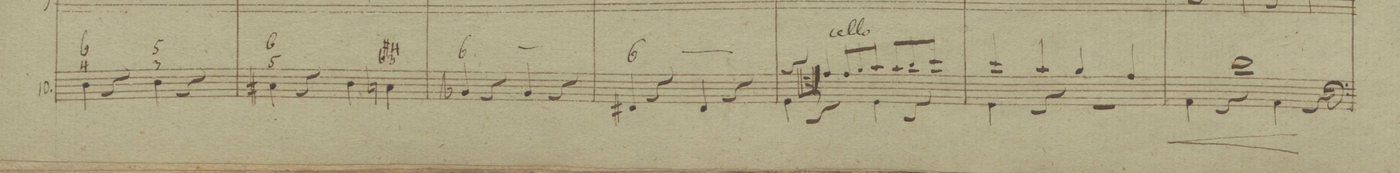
**kern	**fba	**dynam
*I"Organo et Baſso	*	*
*clefF4	*	*
*k[b-]	*	*
*met(c|)	*	*
*M2/2	*	*
4D\	6 4	.
4r	.	.
4D\	5 3	.
4r	.	.
=64	=64	=64
4C#X\	6 5	.
4r	.	.
4D\	.	.
4Cn\	#4 -3	.
=65	=65	=65
4BB-X/	6_	.
4r	.	.
4BB-/	.	.
4r	.	.
=66	=66	=66
4FF#X/	6_	.
4r	.	.
4FF#/	.	.
4r	.	.
.	X	.
=67	=67	=67
*^	*	*
4rc	4GG\	.	.
4e/	4rFF	.	.
12e/L	4GG\	.	.
12f/	.	.	.
12g/J	.	.	.
12g/L	4rFF	.	.
12a/	.	.	.
12b-/J	.	.	.
=68	=68	=68	=68
4b-/	4GG\	.	.
4g/	4rFF	.	.
4f/	2rGG	.	.
4e/	.	.	.
=69	=69	=69	=69
1a	4AA\	.	<
.	4r	.	.
.	4AA\	.	.
.	4r	.	[
*clefF4	*	*	*
*v	*v	*	*
=70	=70	=70
*-	*-	*-
